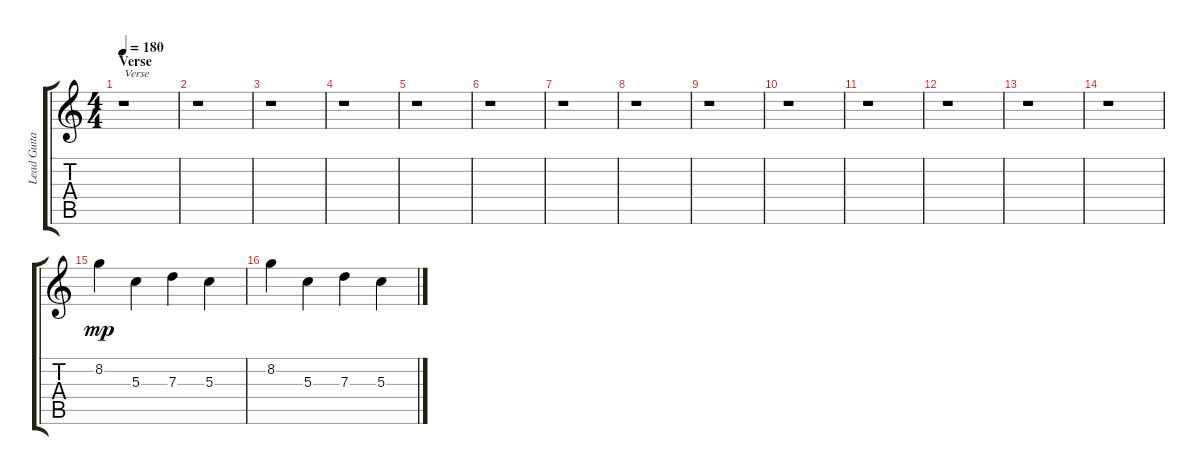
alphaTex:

\track ("Lead Guitar" "Lead Guita") {instrument distortionguitar}
\staff {score tabs}
\tuning (E4 B3 G3 D3 A2 E2) {hide}
\ts (4 4)
\section ("" "Verse")
\tempo 180
\clef g2
\ks c
r.1{txt "Verse" dy f} |
r.1 |
r.1 |
r.1 |
r.1 |
r.1 |
r.1 |
r.1 |
r.1 |
r.1 |
r.1 |
r.1 |
r.1 |
r.1 |
8.2.4{dy mp} 5.3.4 7.3.4 5.3.4 |
8.2.4 5.3.4 7.3.4 5.3.4
